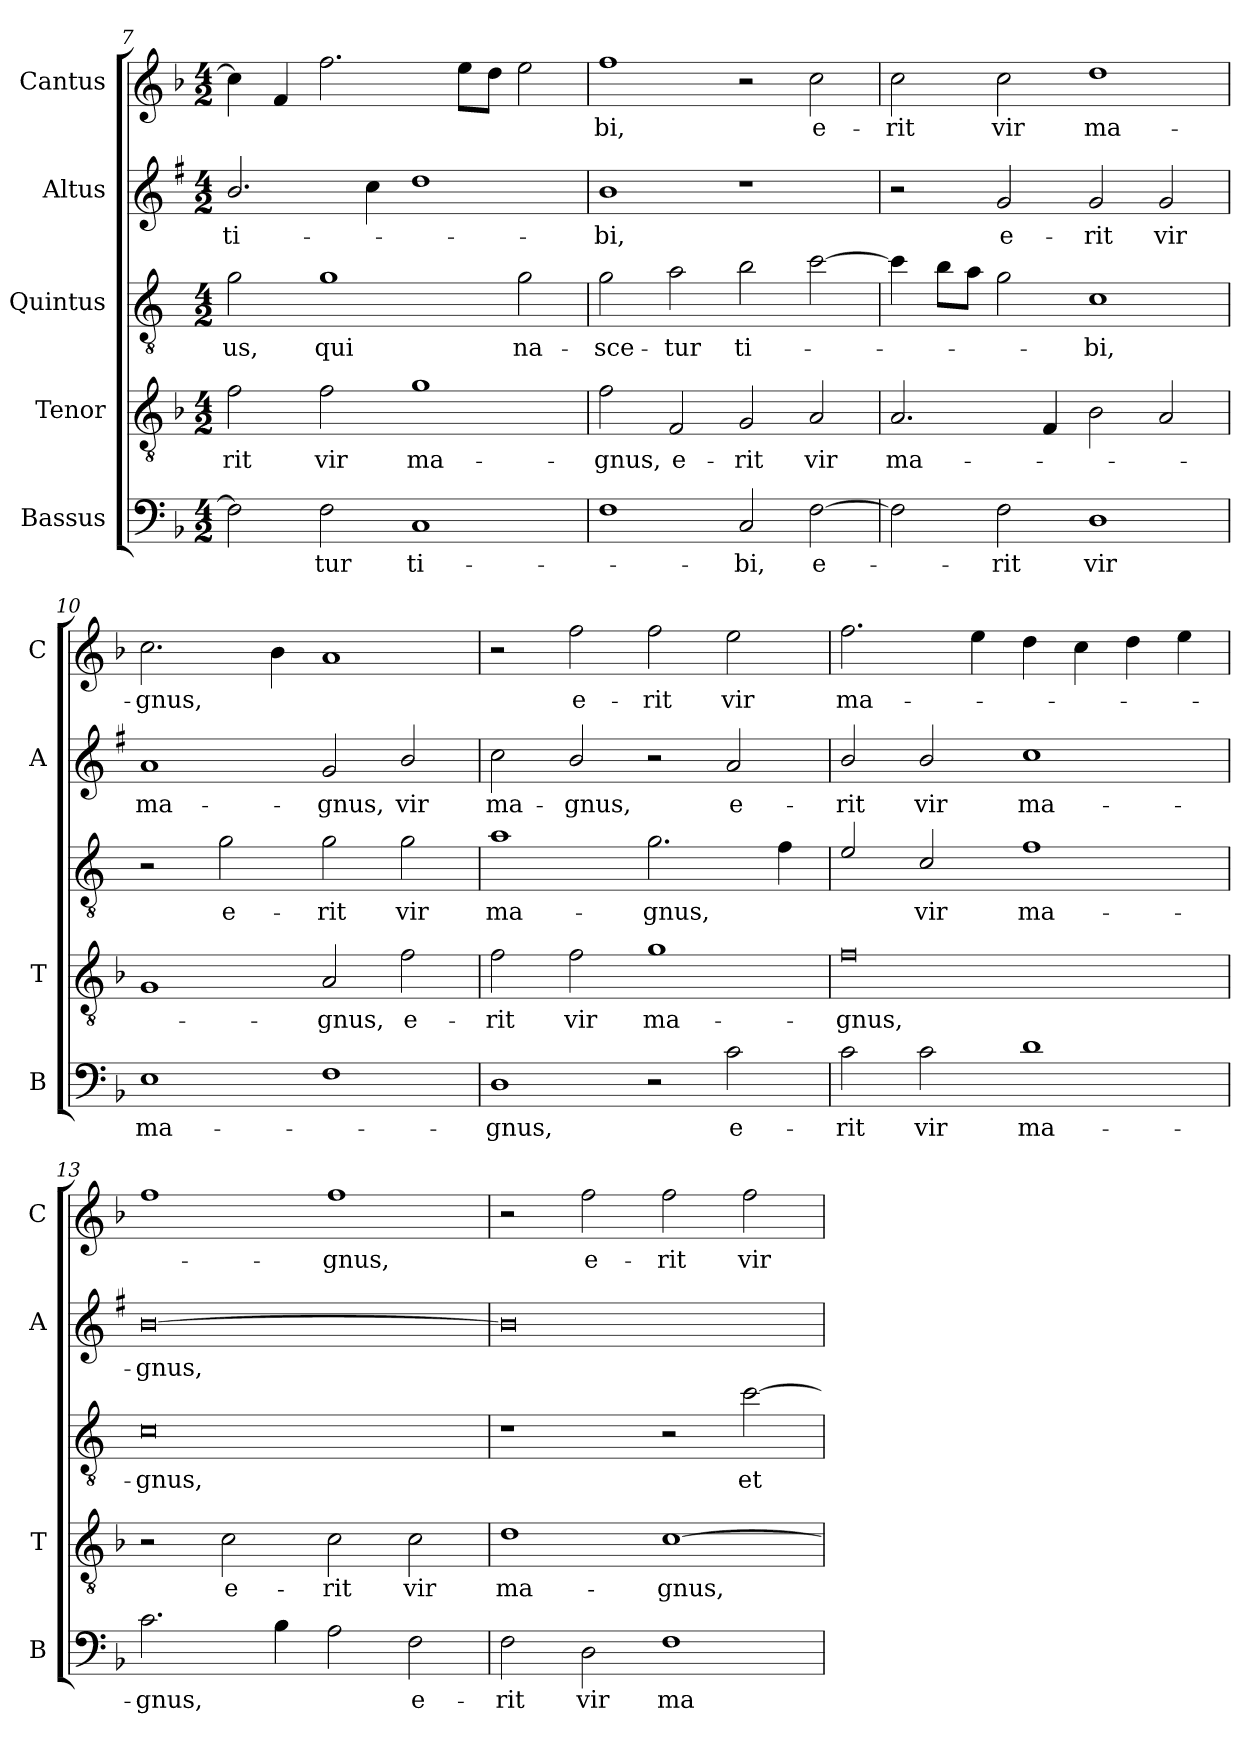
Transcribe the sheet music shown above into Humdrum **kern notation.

**kern	**text	**kern	**text	**kern	**text	**kern	**text	**kern	**text
*part5	*part5	*part4	*part4	*part3	*part3	*part2	*part2	*part1	*part1
*staff5	*staff5	*staff4	*staff4	*staff3	*staff3	*staff2	*staff2	*staff1	*staff1
*I"Bassus	*	*I"Tenor	*	*I"Quintus	*	*I"Altus	*	*I"Cantus	*
*I'B	*	*I'T	*	*	*	*I'A	*	*I'C	*
*clefF4	*	*clefGv2	*	*clefGv2	*	*clefG2	*	*clefG2	*
*	*	*	*	*ITrd4c7	*	*ITrd1c2	*	*	*
*k[b-]	*	*k[b-]	*	*k[b-]	*	*k[b-]	*	*k[b-]	*
*F:	*	*F:	*	*F:	*	*F:	*	*F:	*
*M4/2	*	*M4/2	*	*M4/2	*	*M4/2	*	*M4/2	*
=7	=7	=7	=7	=7	=7	=7	=7	=7	=7
!	!	!	!LO:LY:b	!	!LO:LY:b	!	!LO:LY:b	!	!
2F\]	.	2f\	-rit	2c\	-us,	2.a/	ti-	4cc\]	.
.	.	.	.	.	.	.	.	4f/	.
!	!LO:LY:b	!	!LO:LY:b	!	!LO:LY:b	!	!	!	!
2F\	-tur	2f\	vir	1c	qui	.	.	2.ff\	.
.	.	.	.	.	.	4b-\	.	.	.
!	!LO:LY:b	!	!LO:LY:b	!	!	!	!	!	!
1C	ti-	1g	ma-	.	.	1cc	.	.	.
.	.	.	.	.	.	.	.	8ee\L	.
.	.	.	.	.	.	.	.	8dd\J	.
!	!	!	!	!	!LO:LY:b	!	!	!	!
.	.	.	.	2c\	na-	.	.	2ee\	.
=8	=8	=8	=8	=8	=8	=8	=8	=8	=8
!	!	!	!LO:LY:b	!	!LO:LY:b	!	!LO:LY:b	!	!LO:LY:b
1F	.	2f\	-gnus,	2c\	-sce-	1a	-bi,	1ff	-bi,
!	!	!	!LO:LY:b	!	!LO:LY:b	!	!	!	!
.	.	2F/	e-	2d\	-tur	.	.	.	.
!	!LO:LY:b	!	!LO:LY:b	!	!LO:LY:b	!	!	!	!
2C/	-bi,	2G/	-rit	2e\	ti-	1r	.	2r	.
!	!LO:LY:b	!	!LO:LY:b	!	!	!	!	!	!LO:LY:b
[2F\	e-	2A/	vir	[2f\	.	.	.	2cc\	e-
=9	=9	=9	=9	=9	=9	=9	=9	=9	=9
!	!	!	!LO:LY:b	!	!	!	!	!	!LO:LY:b
2F\]	.	2.A/	ma-	4f\]	.	2r	.	2cc\	-rit
.	.	.	.	8e\L	.	.	.	.	.
.	.	.	.	8d\J	.	.	.	.	.
!	!LO:LY:b	!	!	!	!	!	!LO:LY:b	!	!LO:LY:b
2F\	-rit	.	.	2c\	.	2f/	e-	2cc\	vir
.	.	4F/	.	.	.	.	.	.	.
!	!LO:LY:b	!	!	!	!LO:LY:b	!	!LO:LY:b	!	!LO:LY:b
1D	vir	2B-\	.	1F	-bi,	2f/	-rit	1dd	ma-
!	!	!	!	!	!	!	!LO:LY:b	!	!
.	.	2A/	.	.	.	2f/	vir	.	.
=10	=10	=10	=10	=10	=10	=10	=10	=10	=10
!	!LO:LY:b	!	!	!	!	!	!LO:LY:b	!	!LO:LY:b
1E	ma-	1G	.	2r	.	1g	ma-	2.cc\	-gnus,
!	!	!	!	!	!LO:LY:b	!	!	!	!
.	.	.	.	2c\	e-	.	.	.	.
.	.	.	.	.	.	.	.	4b-\	.
!	!	!	!LO:LY:b	!	!LO:LY:b	!	!LO:LY:b	!	!
1F	.	2A/	-gnus,	2c\	-rit	2f/	-gnus,	1a	.
!	!	!	!LO:LY:b	!	!LO:LY:b	!	!LO:LY:b	!	!
.	.	2f\	e-	2c\	vir	2a/	vir	.	.
=11	=11	=11	=11	=11	=11	=11	=11	=11	=11
!	!LO:LY:b	!	!LO:LY:b	!	!LO:LY:b	!	!LO:LY:b	!	!
1D	-gnus,	2f\	-rit	1d	ma-	2b-\	ma-	2r	.
!	!	!	!LO:LY:b	!	!	!	!LO:LY:b	!	!LO:LY:b
.	.	2f\	vir	.	.	2a/	-gnus,	2ff\	e-
!	!	!	!LO:LY:b	!	!LO:LY:b	!	!	!	!LO:LY:b
2r	.	1g	ma-	2.c\	-gnus,	2r	.	2ff\	-rit
!	!LO:LY:b	!	!	!	!	!	!LO:LY:b	!	!LO:LY:b
2c\	e-	.	.	.	.	2g/	e-	2ee\	vir
.	.	.	.	4B-\	.	.	.	.	.
!!LO:LB:g=z
=12	=12	=12	=12	=12	=12	=12	=12	=12	=12
!	!LO:LY:b	!	!LO:LY:b	!	!	!	!LO:LY:b	!	!LO:LY:b
2c\	-rit	0f	-gnus,	2A/	.	2a/	-rit	2.ff\	ma-
!	!LO:LY:b	!	!	!	!LO:LY:b	!	!LO:LY:b	!	!
2c\	vir	.	.	2F/	vir	2a/	vir	.	.
.	.	.	.	.	.	.	.	4ee\	.
!	!LO:LY:b	!	!	!	!LO:LY:b	!	!LO:LY:b	!	!
1d	ma-	.	.	1B-	ma-	1b-	ma-	4dd\	.
.	.	.	.	.	.	.	.	4cc\	.
.	.	.	.	.	.	.	.	4dd\	.
.	.	.	.	.	.	.	.	4ee\	.
=13	=13	=13	=13	=13	=13	=13	=13	=13	=13
!	!LO:LY:b	!	!	!	!LO:LY:b	!	!LO:LY:b	!	!
2.c\	-gnus,	2r	.	0F	-gnus,	[0a	-gnus,	1ff	.
!	!	!	!LO:LY:b	!	!	!	!	!	!
.	.	2c\	e-	.	.	.	.	.	.
4B-\	.	.	.	.	.	.	.	.	.
!	!	!	!LO:LY:b	!	!	!	!	!	!LO:LY:b
2A\	.	2c\	-rit	.	.	.	.	1ff	-gnus,
!	!LO:LY:b	!	!LO:LY:b	!	!	!	!	!	!
2F\	e-	2c\	vir	.	.	.	.	.	.
=14	=14	=14	=14	=14	=14	=14	=14	=14	=14
!	!LO:LY:b	!	!LO:LY:b	!	!	!	!	!	!
2F\	-rit	1d	ma-	1r	.	0a]	.	2r	.
!	!LO:LY:b	!	!	!	!	!	!	!	!LO:LY:b
2D\	vir	.	.	.	.	.	.	2ff\	e-
!	!LO:LY:b	!	!LO:LY:b	!	!	!	!	!	!LO:LY:b
1F	ma-	[1c	-gnus,	2r	.	.	.	2ff\	-rit
!	!	!	!	!	!LO:LY:b	!	!	!	!LO:LY:b
.	.	.	.	[2f\	et	.	.	2ff\	vir
=	=	=	=	=	=	=	=	=	=
*-	*-	*-	*-	*-	*-	*-	*-	*-	*-
